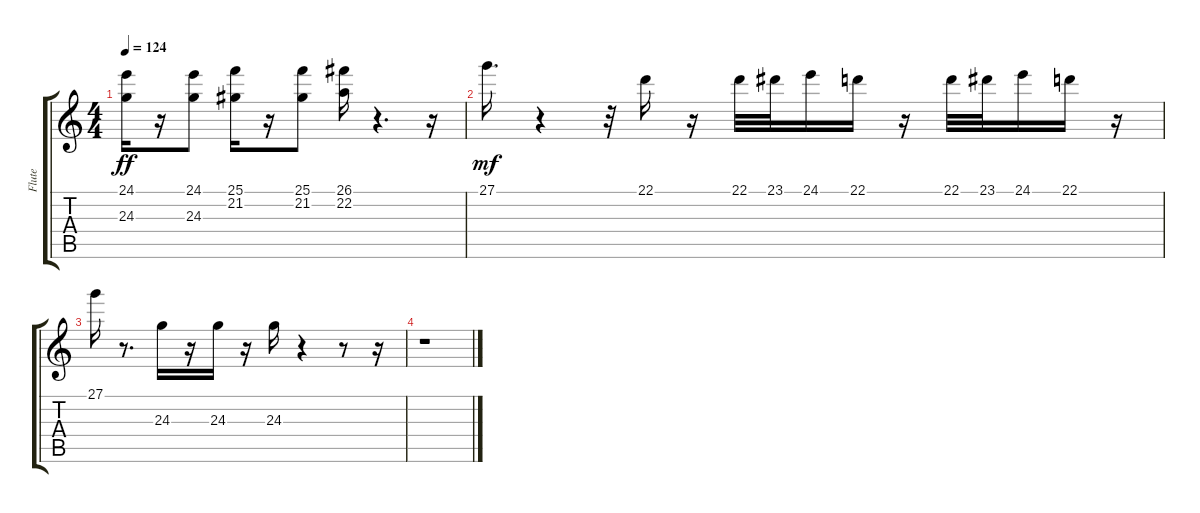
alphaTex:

\track ("Flute" "Flute") {instrument flute}
\staff {score tabs}
\tuning (E4 B3 G3 D3 A2 E2) {hide}
\ts (4 4)
\tempo 124
\clef g2
\ks c
(24.1 24.3).16{dy ff} r.16 (24.1 24.3).8 (25.1 21.2).16 r.16 (25.1 21.2).8 (26.1 22.2).16 r.4{d} r.16 |
27.1.16{d dy mf} r.4 r.32 22.1.16 r.16 22.1.32 23.1.32 24.1.16 22.1.16 r.16 22.1.32 23.1.32 24.1.16 22.1.16 r.16 |
27.1.16 r.8{d} 24.3.16 r.16 24.3.16 r.16 24.3.16 r.4 r.8 r.16 |
r.1
